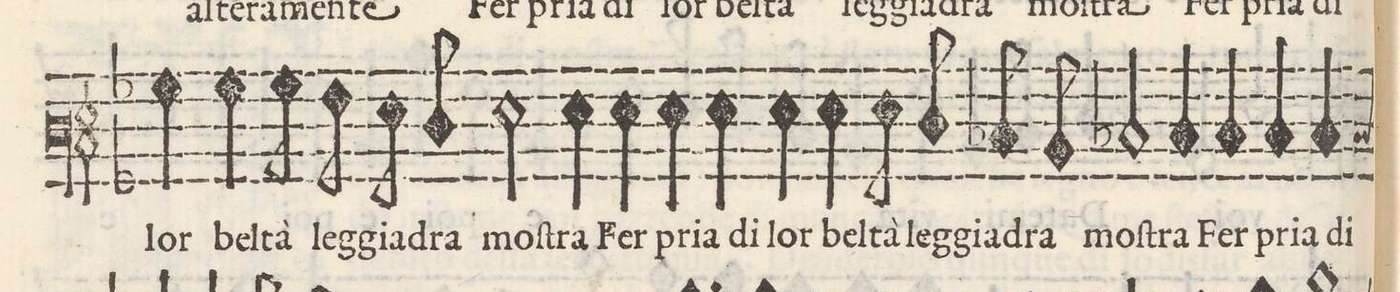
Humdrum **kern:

**kern	**text
*I"BASSO	*
*clefF3	*
*k[b-]	*
*met(c)	*
*M4/4	*
4B-\	lor
4B-\	bel-
8B-\	-ta
8A\	leg-
8G\	-gia-
8F/	-dra
=43-	=43-
2G\	mo-
4G\	-ſtra
4G\	Fer
=44-	=44-
4G\	pria
4G\	di
4G\	lor
4G\	bel-
=45-	=45-
8G\	-ta
8F/	leg-
8E-X/	-gia-
8D/	-dra
2E-X/	mo-
=46-	=46-
4Eny/	-ſtra
4E/	Fer
4E/	pria
4E/	di
=47-	=47-
*-	*-
